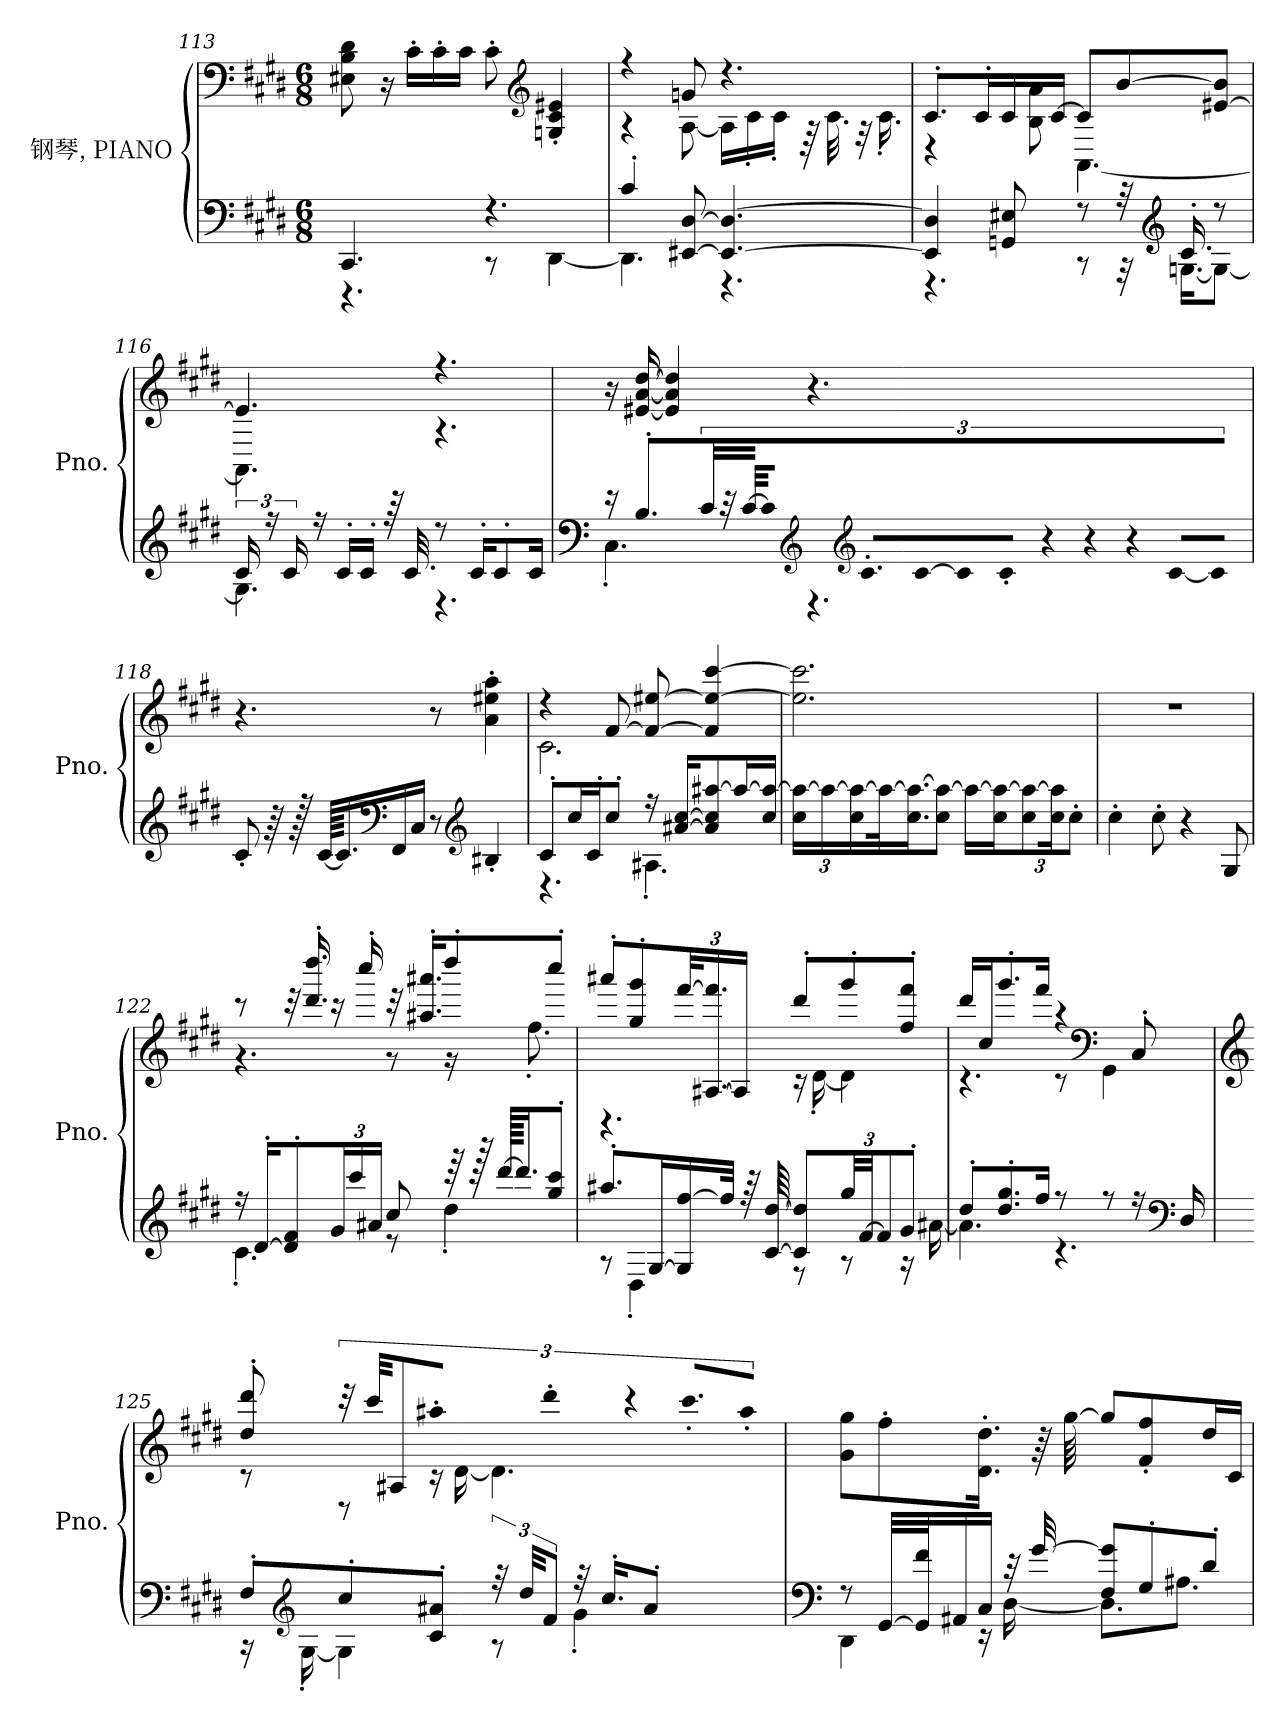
**kern	**kern
*part1	*part1
*staff2	*staff1
*I"钢琴, PIANO	*
*I'Pno.	*
!!LO:LB:g=z
*clefF4	*clefF4
*k[f#c#g#d#]	*k[f#c#g#d#]
*M6/8	*M6/8
=113	=113
*^	*
4.CC#/	4.r	8E#X\ 8B\ 8d#\
.	.	16r
.	.	16c#'\LL
.	.	16c#'\
.	.	16c#\JJ
4.r	8r	8c#'\
*	*	*clefG2
.	[4DD#\	4Gn/' 4c#/' 4e#X/'
=114	=114	=114
*	*	*^
4c#'/	4.DD#\]	4r	4r
[8EE#X/ [8D#/	.	8gn/	[8A\
4.EE#/_ 4.D#/_	4.r	4.r	16A\LL]
.	.	.	16c#'\
.	.	.	16c#'\JJ
.	.	.	64r
.	.	.	32.c#\
.	.	.	32r
.	.	.	16.c#'\
=115	=115	=115	=115
4EE#/] 4D#/]	4.r	8.c#'/L	4r
.	.	16c#'/L	.
8GGn/ 8E#X/	.	16c#/	8B\ 8a\
.	.	[16c#/JJ	.
8r	8r	8c#/L]	[4.AA\
32r	32r	[8b/	.
*clefG2	*	*	*
16.c#'/	[16.Gn\KL	.	.
8r	8G\J_	[8e#X/ 8b/]J	.
!!LO:PB:g=z	!!
=116	=116	=116	=116
24c#/	4.G\]	4.e#/]	4.AA\]
24r	.	.	.
24c#/	.	.	.
16r	.	.	.
16c#'/LL	.	.	.
16c#'/JJ	.	.	.
64r	.	.	.
32.c#/	.	.	.
8r	4.r	4.r	4.r
16c#'/KL	.	.	.
8c#'/	.	.	.
16c#/Jk	.	.	.
*	*	*v	*v
=117	=117	=117
*clefF4	*	*
16r	4.C#'\	16r
8.B'/L	.	[16e#X/ [16a/ [16dd#/
.	.	4e#/] 4a/] 4dd#/]
48c#/Jkk	.	.
48r	.	.
[48c#/KLL	.	.
16c#/JJ]	.	.
*clefG2	*	*
32.c#'/LLL	4.r	4.r
[64c#/JK	.	.
16c#/J]	.	.
8c#'/J	.	.
32r	.	.
64r	.	.
128r	.	.
[128c#/KKKLL	.	.
16c#/JJ]	.	.
*v	*v	*
!!LO:LB:g=z
=118	=118
8c#'/	4.r
64r	.
128r	.
[128c#/KKKLL	.
16.c#/]	.
*clefF4	*
16FF#/	.
16C#/JJ	.
8r	8r
*clefG2	*
4B#X'/	4a\' 4ee#X\' 4aa\'
=119	=119
*^	*^
8c#'/L	4.r	4r	2.c#\
16cc#/L	.	.	.
16c#'/J	.	.	.
8cc#'/J	.	[8f#/	.
16r	4.A#X'\	8f#/_ [8ee#X/	.
[16a#X/ [16cc#/KL	.	.	.
8a#/] 8cc#/] [8aa#X/	.	4f#/] 4ee#/_ [4ccc#/	.
16aa#/L_	.	.	.
16cc#/ 16aa#/_JJ	.	.	.
*v	*v	*	*
*	*v	*v
!!LO:LB:g=z
=120	=120
*Xbrackettup	*
24cc#\ 24aa#\_LL	2.ee#\] 2.ccc#\]
24aa#\_	.
24cc#\ 24aa#\_	.
32aa#\K_	.
16.cc#\ 16.aa#\_J	.
8cc#\ 8aa#\_J	.
16aa#\LL_	.
16cc#\ 16aa#\_J	.
12cc#\ 12aa#\_	.
24cc#\ 24aa#\]K	.
8cc#'\J	.
=121	=121
4cc#'\	2.r
8cc#'\	.
4r	.
8G#/	.
=122	=122
*^	*^
16r	4.c#'\	8r	4.r
[16d#'/KL	.	.	.
8d#/]' 8f#/'	.	32r	.
.	.	16.ddd#/' 16.dddd#/'	.
24g#/L	.	16r	.
24ccc#/	.	.	.
.	.	16cccc#'/	.
24a#X/JJ	.	.	.
8cc#/	8r	32r	8r
.	.	16.aa#X/' 16.aaa#X/'KL	.
64r	4dd#'\	8dddd#'/	16r
128r	.	.	.
[128ddd#/KKKLL	.	.	.
16.ddd#/J]	.	.	.
.	.	.	8.ff#'\
8gg#/' 8ccc#/'J	.	8cccc#'/J	.
!!LO:LB:g=z	!!
=123	=123	=123	=123
8.aa#X'/L	8r	8aaa#X'/L	4.r
.	4D#'\	8gg#/' 8ggg#/'	.
[16G#/L	.	.	.
*	*	*Xbrackettup	*
16G#/] [16ff#/	.	[48fff#/KL	.
.	.	[24.A#X/ 24.fff#/]	.
32ff#/JJk]	.	.	.
.	.	24A#/JJ]	.
64r	.	.	.
[64c#/ [64dd#/	.	.	.
8c#/] 8dd#/]L	8r	8ddd#'/L	16r
.	.	.	[16d#'\
48gg#/LL	8r	8ggg#'/	4d#\]
[48f#/JJ	.	.	.
12f#/]	.	.	.
8g#'/J	16r	8ff#/' 8fff#/'J	.
.	[16a#X\	.	.
=124	=124	=124	=124
8dd#'/L	4.a#\]	16ddd#/LL	4.r
.	.	16cc#/J	.
8.dd#/' 8.gg#/'	.	8.ggg#'/	.
16ff#/Jk	.	16fff#/Jk	.
8r	4.r	4r	8r
*	*	*clefF4	*
8r	.	.	4GG#\
16r	.	8C#'/	.
*clefF4	*	*	*
16D#/	.	.	.
!!LO:LB:g=z	!!
=125	=125	=125	=125
*	*	*clefG2	*
8F#'/L	16r	8dd#/' 8ddd#/'	8r
*clefG2	*	*	*
.	[16G#'\	.	.
*	*	*brackettup	*
8cc#'/	4G#\]	48r	8r
.	.	48ccc#/KKL	.
.	.	12A#X/	.
8c#/' 8a#X/'J	.	8aa#X'/J	16r
.	.	.	[16d#\
*brackettup	*	*	*
48r	8r	8ddd#'/	4.d#\]
48dd#/KKL	.	.	.
12f#/J	.	.	.
32r	4g#'\	32r	.
16.cc#'/KL	.	16.ccc#'/KL	.
8a#'/J	.	8aa#'/J	.
*	*	*v	*v
=126	=126	=126
*clefF4	*	*
8r	4DD#\	8g#\ 8gg#\L
[32GG#/LLL	.	8ff#'\
32GG#/] 32f#/J	.	.
16AA#X/	.	.
16C#/JJ	16r	16.d#\' 16.dd#\'Jk
32r	[16D#\	.
[32g#/	.	64r
.	.	[64gg#\
8F#/ 8g#/]L	8.D#\L]	8gg#/L]
8G#'/	.	8f#/' 8ff#/'
.	8.A#X\J	.
8d#'/J	.	16dd#/L
.	.	16c#/JJ
*v	*v	*
=	=
*-	*-
